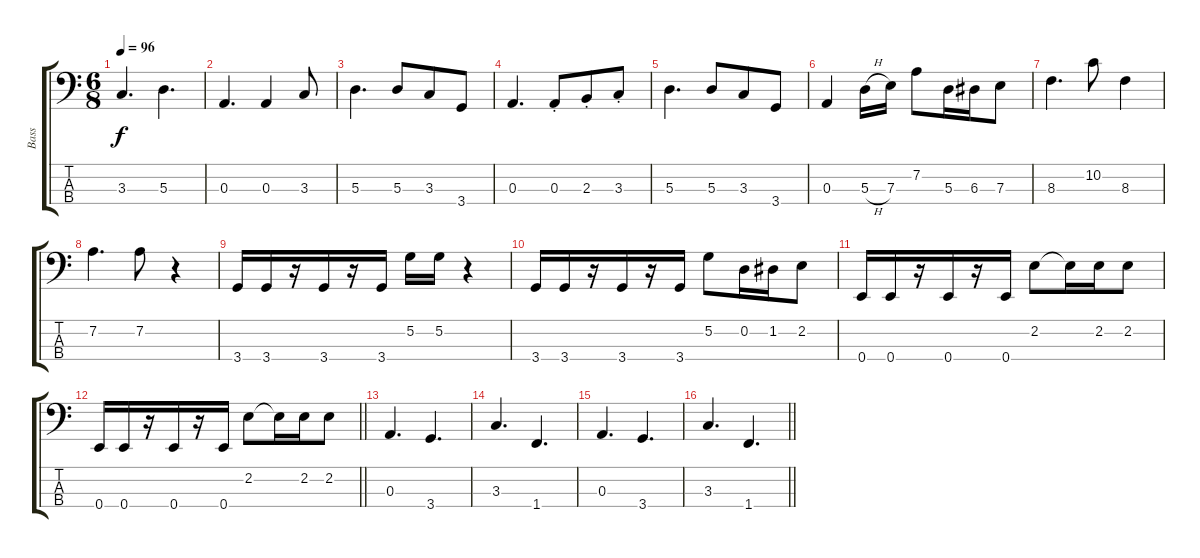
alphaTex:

\track ("Bass" "Bass") {instrument electricbassfinger}
\staff {score tabs}
\tuning (G2 D2 A1 E1) {hide}
\ts (6 8)
\tempo 96
\clef f4
\ks c
3.3.4{d dy f} 5.3.4{d} |
0.3.4{d} 0.3.4 3.3.8 |
5.3.4{d} 5.3.8 3.3.8 3.4.8 |
0.3.4{d} 0.3{st}.8 2.3{st}.8 3.3{st}.8 |
5.3.4{d} 5.3.8 3.3.8 3.4.8 |
0.3.4 5.3{h}.16 7.3.16 7.2.8 5.3.16 6.3.16 7.3.8 |
8.3.4{d} 10.2.8 8.3.4 |
7.2.4{d} 7.2.8 r.4 |
3.4.16 3.4.16 r.16 3.4.16 r.16 3.4.16 5.2.16 5.2.16 r.4 |
3.4.16 3.4.16 r.16 3.4.16 r.16 3.4.16 5.2.8 0.2.16 1.2.16 2.2.8 |
0.4.16 0.4.16 r.16 0.4.16 r.16 0.4.16 2.2.8 2.2{t}.16 2.2.16 2.2.8 |
\barLineRight lightlight
0.4.16 0.4.16 r.16 0.4.16 r.16 0.4.16 2.2.8 2.2{t}.16 2.2.16 2.2.8 |
0.3.4{d} 3.4.4{d} |
3.3.4{d} 1.4.4{d} |
0.3.4{d} 3.4.4{d} |
\barLineRight lightlight
3.3.4{d} 1.4.4{d}
